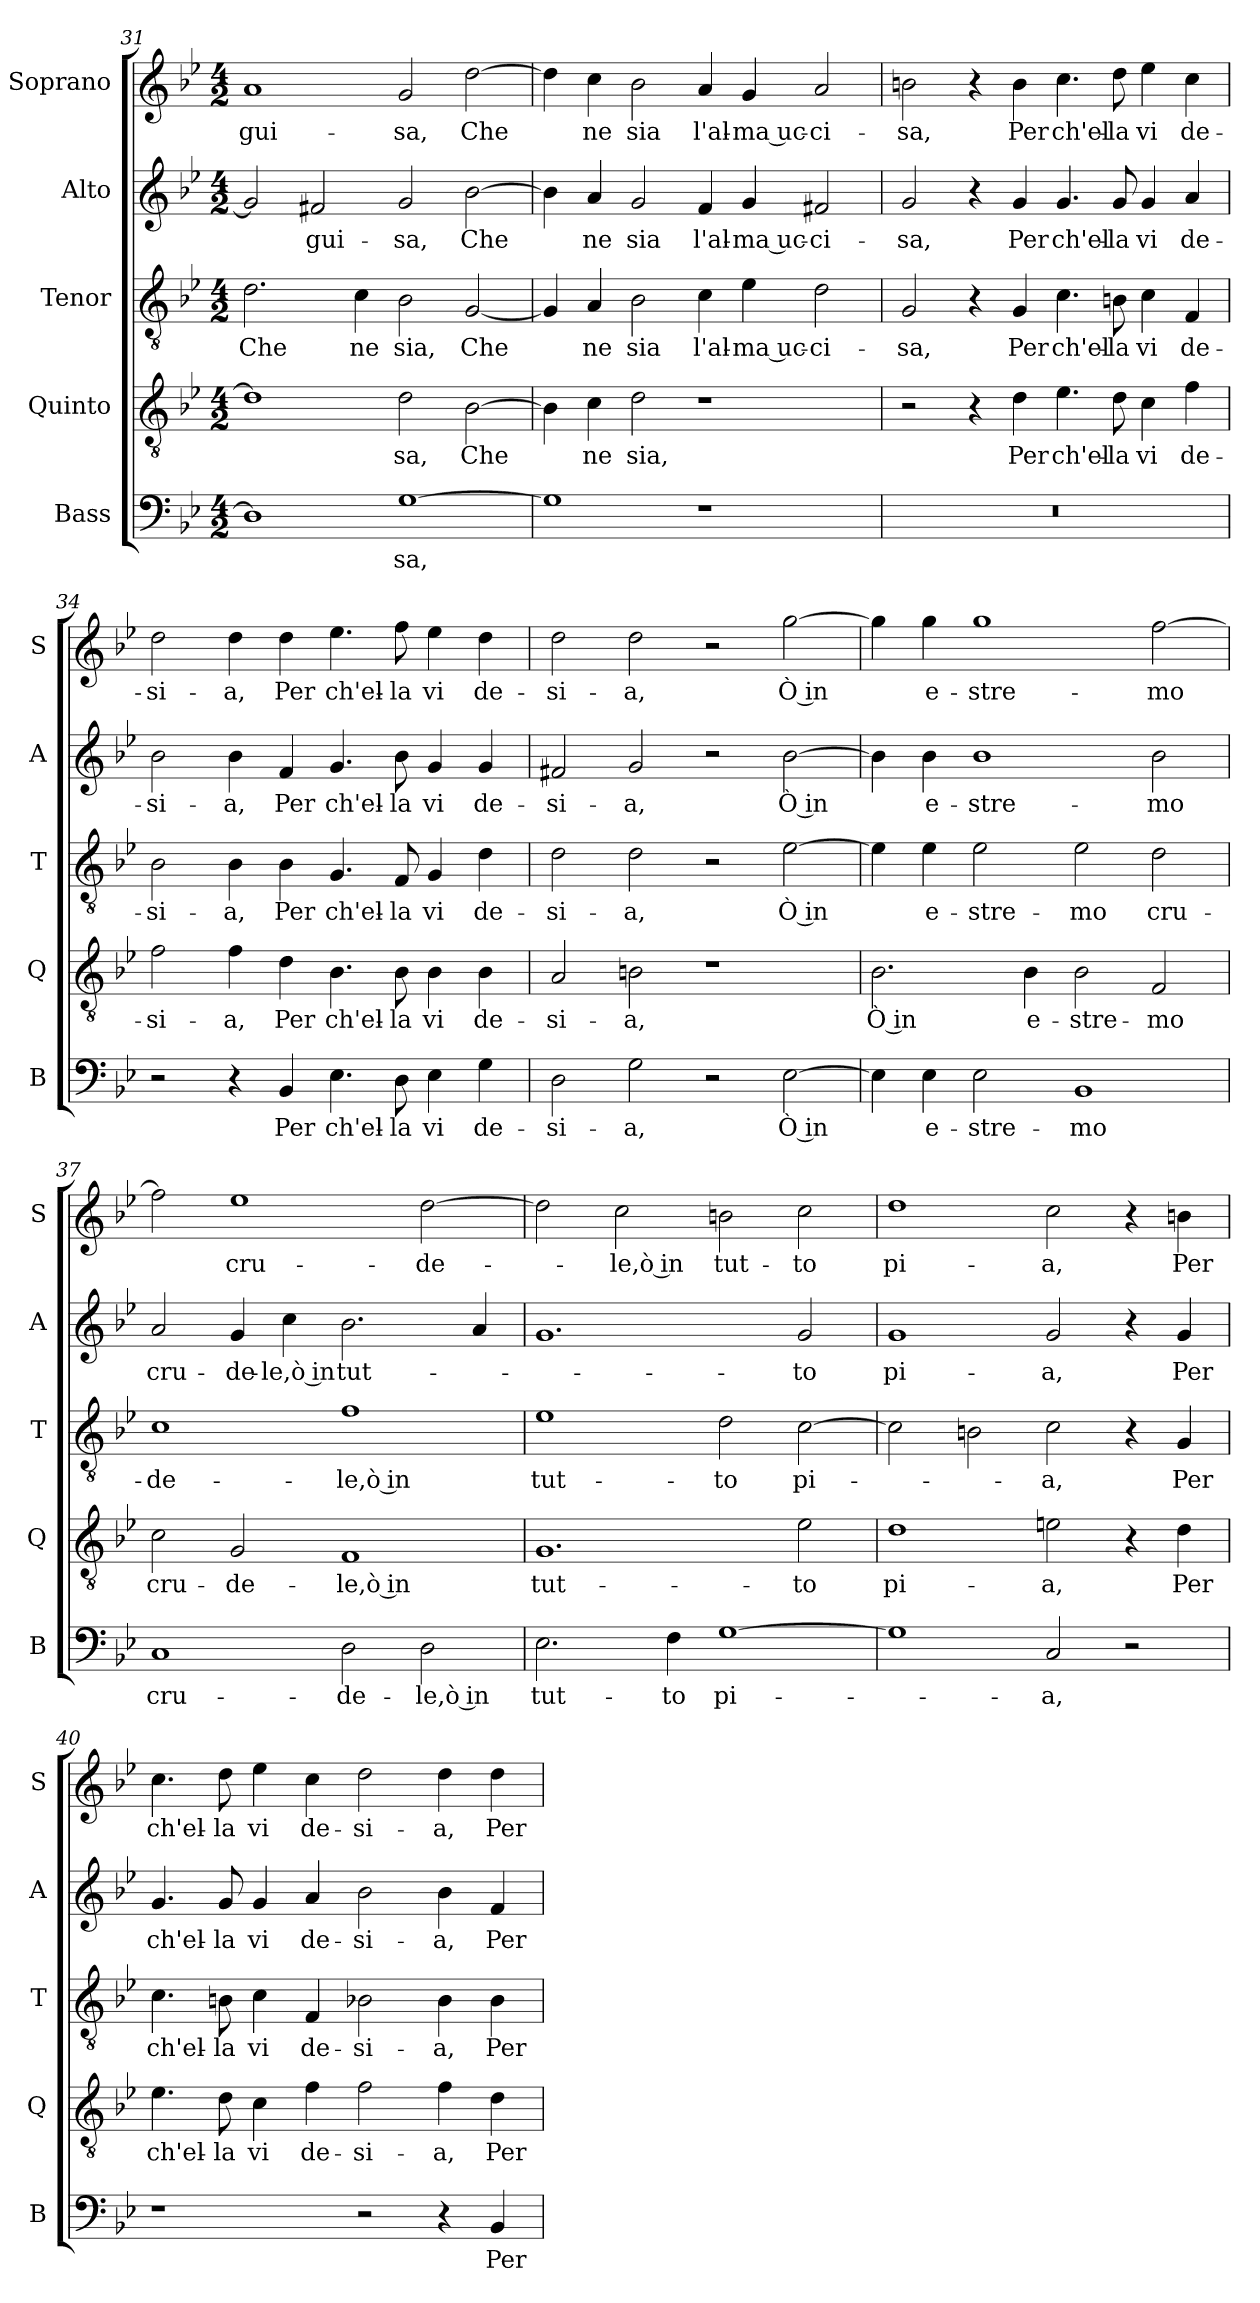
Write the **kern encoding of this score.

**kern	**text	**kern	**text	**kern	**text	**kern	**text	**kern	**text
*part5	*part5	*part4	*part4	*part3	*part3	*part2	*part2	*part1	*part1
*staff5	*staff5	*staff4	*staff4	*staff3	*staff3	*staff2	*staff2	*staff1	*staff1
*I"Bass	*	*I"Quinto	*	*I"Tenor	*	*I"Alto	*	*I"Soprano	*
*I'B	*	*I'Q	*	*I'T	*	*I'A	*	*I'S	*
*clefF4	*	*clefGv2	*	*clefGv2	*	*clefG2	*	*clefG2	*
*k[b-e-]	*	*k[b-e-]	*	*k[b-e-]	*	*k[b-e-]	*	*k[b-e-]	*
*B-:	*	*B-:	*	*B-:	*	*B-:	*	*B-:	*
*M4/2	*	*M4/2	*	*M4/2	*	*M4/2	*	*M4/2	*
=31	=31	=31	=31	=31	=31	=31	=31	=31	=31
!	!	!	!	!	!LO:LY:b	!	!	!	!LO:LY:b
1D]	.	1d]	.	2.d\	Che	2g/]	.	1a	gui-
!	!	!	!	!	!	!	!LO:LY:b	!	!
.	.	.	.	.	.	2f#X/	gui-	.	.
!	!	!	!	!	!LO:LY:b	!	!	!	!
.	.	.	.	4c\	ne	.	.	.	.
!	!LO:LY:b	!	!LO:LY:b	!	!LO:LY:b	!	!LO:LY:b	!	!LO:LY:b
[1G	-sa,	2d\	-sa,	2B-\	sia,	2g/	-sa,	2g/	-sa,
!	!	!	!LO:LY:b	!	!LO:LY:b	!	!LO:LY:b	!	!LO:LY:b
.	.	[2B-\	Che	[2G/	Che	[2b-\	Che	[2dd\	Che
!!LO:LB:g=z
=32	=32	=32	=32	=32	=32	=32	=32	=32	=32
1G]	.	4B-\]	.	4G/]	.	4b-\]	.	4dd\]	.
!	!	!	!LO:LY:b	!	!LO:LY:b	!	!LO:LY:b	!	!LO:LY:b
.	.	4c\	ne	4A/	ne	4a/	ne	4cc\	ne
!	!	!	!LO:LY:b	!	!LO:LY:b	!	!LO:LY:b	!	!LO:LY:b
.	.	2d\	sia,	2B-\	sia	2g/	sia	2b-\	sia
!	!	!	!	!	!LO:LY:b	!	!LO:LY:b	!	!LO:LY:b
1r	.	1r	.	4c\	l'al-	4f/	l'al-	4a/	l'al-
!	!	!	!	!	!LO:LY:b	!	!LO:LY:b	!	!LO:LY:b
.	.	.	.	4e-\	-ma uc-	4g/	-ma uc-	4g/	-ma uc-
!	!	!	!	!	!LO:LY:b	!	!LO:LY:b	!	!LO:LY:b
.	.	.	.	2d\	-ci-	2f#X/	-ci-	2a/	-ci-
=33	=33	=33	=33	=33	=33	=33	=33	=33	=33
!	!	!	!	!	!LO:LY:b	!	!LO:LY:b	!	!LO:LY:b
0r	.	2r	.	2G/	-sa,	2g/	-sa,	2bn\	-sa,
.	.	4r	.	4r	.	4r	.	4r	.
!	!	!	!LO:LY:b	!	!LO:LY:b	!	!LO:LY:b	!	!LO:LY:b
.	.	4d\	Per	4G/	Per	4g/	Per	4b\	Per
!	!	!	!LO:LY:b	!	!LO:LY:b	!	!LO:LY:b	!	!LO:LY:b
.	.	4.e-\	ch'el-	4.c\	ch'el-	4.g/	ch'el-	4.cc\	ch'el-
!	!	!	!LO:LY:b	!	!LO:LY:b	!	!LO:LY:b	!	!LO:LY:b
.	.	8d\	-la	8Bn\	-la	8g/	-la	8dd\	-la
!	!	!	!LO:LY:b	!	!LO:LY:b	!	!LO:LY:b	!	!LO:LY:b
.	.	4c\	vi	4c\	vi	4g/	vi	4ee-\	vi
!	!	!	!LO:LY:b	!	!LO:LY:b	!	!LO:LY:b	!	!LO:LY:b
.	.	4f\	de-	4F/	de-	4a/	de-	4cc\	de-
=34	=34	=34	=34	=34	=34	=34	=34	=34	=34
!	!	!	!LO:LY:b	!	!LO:LY:b	!	!LO:LY:b	!	!LO:LY:b
2r	.	2f\	-si-	2B-\	-si-	2b-\	-si-	2dd\	-si-
!	!	!	!LO:LY:b	!	!LO:LY:b	!	!LO:LY:b	!	!LO:LY:b
4r	.	4f\	-a,	4B-\	-a,	4b-\	-a,	4dd\	-a,
!	!LO:LY:b	!	!LO:LY:b	!	!LO:LY:b	!	!LO:LY:b	!	!LO:LY:b
4BB-/	Per	4d\	Per	4B-\	Per	4f/	Per	4dd\	Per
!	!LO:LY:b	!	!LO:LY:b	!	!LO:LY:b	!	!LO:LY:b	!	!LO:LY:b
4.E-\	ch'el-	4.B-\	ch'el-	4.G/	ch'el-	4.g/	ch'el-	4.ee-\	ch'el-
!	!LO:LY:b	!	!LO:LY:b	!	!LO:LY:b	!	!LO:LY:b	!	!LO:LY:b
8D\	-la	8B-\	-la	8F/	-la	8b-\	-la	8ff\	-la
!	!LO:LY:b	!	!LO:LY:b	!	!LO:LY:b	!	!LO:LY:b	!	!LO:LY:b
4E-\	vi	4B-\	vi	4G/	vi	4g/	vi	4ee-\	vi
!	!LO:LY:b	!	!LO:LY:b	!	!LO:LY:b	!	!LO:LY:b	!	!LO:LY:b
4G\	de-	4B-\	de-	4d\	de-	4g/	de-	4dd\	de-
!!LO:PB:g=z
=35	=35	=35	=35	=35	=35	=35	=35	=35	=35
!	!LO:LY:b	!	!LO:LY:b	!	!LO:LY:b	!	!LO:LY:b	!	!LO:LY:b
2D\	-si-	2A/	-si-	2d\	-si-	2f#X/	-si-	2dd\	-si-
!	!LO:LY:b	!	!LO:LY:b	!	!LO:LY:b	!	!LO:LY:b	!	!LO:LY:b
2G\	-a,	2Bn\	-a,	2d\	-a,	2g/	-a,	2dd\	-a,
2r	.	1r	.	2r	.	2r	.	2r	.
!	!LO:LY:b	!	!	!	!LO:LY:b	!	!LO:LY:b	!	!LO:LY:b
[2E-\	Ò in	.	.	[2e-\	Ò in	[2b-\	Ò in	[2gg\	Ò in
=36	=36	=36	=36	=36	=36	=36	=36	=36	=36
!	!	!	!LO:LY:b	!	!	!	!	!	!
4E-\]	.	2.B-\	Ò in	4e-\]	.	4b-\]	.	4gg\]	.
!	!LO:LY:b	!	!	!	!LO:LY:b	!	!LO:LY:b	!	!LO:LY:b
4E-\	e-	.	.	4e-\	e-	4b-\	e-	4gg\	e-
!	!LO:LY:b	!	!	!	!LO:LY:b	!	!LO:LY:b	!	!LO:LY:b
2E-\	-stre-	.	.	2e-\	-stre-	1b-	-stre-	1gg	-stre-
!	!	!	!LO:LY:b	!	!	!	!	!	!
.	.	4B-\	e-	.	.	.	.	.	.
!	!LO:LY:b	!	!LO:LY:b	!	!LO:LY:b	!	!	!	!
1BB-	-mo	2B-\	-stre-	2e-\	-mo	.	.	.	.
!	!	!	!LO:LY:b	!	!LO:LY:b	!	!LO:LY:b	!	!LO:LY:b
.	.	2F/	-mo	2d\	cru-	2b-\	-mo	[2ff\	-mo
=37	=37	=37	=37	=37	=37	=37	=37	=37	=37
!	!LO:LY:b	!	!LO:LY:b	!	!LO:LY:b	!	!LO:LY:b	!	!
1C	cru-	2c\	cru-	1c	-de-	2a/	cru-	2ff\]	.
!	!	!	!LO:LY:b	!	!	!	!LO:LY:b	!	!LO:LY:b
.	.	2G/	-de-	.	.	4g/	-de-	1ee-	cru-
!	!	!	!	!	!	!	!LO:LY:b	!	!
.	.	.	.	.	.	4cc\	-le,ò in	.	.
!	!LO:LY:b	!	!LO:LY:b	!	!LO:LY:b	!	!LO:LY:b	!	!
2D\	-de-	1F	-le,ò in	1f	-le,ò in	2.b-\	tut-	.	.
!	!LO:LY:b	!	!	!	!	!	!	!	!LO:LY:b
2D\	-le,ò in	.	.	.	.	.	.	[2dd\	-de-
.	.	.	.	.	.	4a/	.	.	.
=38	=38	=38	=38	=38	=38	=38	=38	=38	=38
!	!LO:LY:b	!	!LO:LY:b	!	!LO:LY:b	!	!	!	!
2.E-\	tut-	1.G	tut-	1e-	tut-	1.g	.	2dd\]	.
!	!	!	!	!	!	!	!	!	!LO:LY:b
.	.	.	.	.	.	.	.	2cc\	-le,ò in
!	!LO:LY:b	!	!	!	!	!	!	!	!
4F\	-to	.	.	.	.	.	.	.	.
!	!LO:LY:b	!	!	!	!LO:LY:b	!	!	!	!LO:LY:b
[1G	pi-	.	.	2d\	-to	.	.	2bn\	tut-
!	!	!	!LO:LY:b	!	!LO:LY:b	!	!LO:LY:b	!	!LO:LY:b
.	.	2e-\	-to	[2c\	pi-	2g/	-to	2cc\	-to
!!LO:LB:g=z
=39	=39	=39	=39	=39	=39	=39	=39	=39	=39
!	!	!	!LO:LY:b	!	!	!	!LO:LY:b	!	!LO:LY:b
1G]	.	1d	pi-	2c\]	.	1g	pi-	1dd	pi-
.	.	.	.	2Bn\	.	.	.	.	.
!	!LO:LY:b	!	!LO:LY:b	!	!LO:LY:b	!	!LO:LY:b	!	!LO:LY:b
2C/	-a,	2en\	-a,	2c\	-a,	2g/	-a,	2cc\	-a,
2r	.	4r	.	4r	.	4r	.	4r	.
!	!	!	!LO:LY:b	!	!LO:LY:b	!	!LO:LY:b	!	!LO:LY:b
.	.	4d\	Per	4G/	Per	4g/	Per	4bn\	Per
=40	=40	=40	=40	=40	=40	=40	=40	=40	=40
!	!	!	!LO:LY:b	!	!LO:LY:b	!	!LO:LY:b	!	!LO:LY:b
1r	.	4.e-\	ch'el-	4.c\	ch'el-	4.g/	ch'el-	4.cc\	ch'el-
!	!	!	!LO:LY:b	!	!LO:LY:b	!	!LO:LY:b	!	!LO:LY:b
.	.	8d\	-la	8Bn\	-la	8g/	-la	8dd\	-la
!	!	!	!LO:LY:b	!	!LO:LY:b	!	!LO:LY:b	!	!LO:LY:b
.	.	4c\	vi	4c\	vi	4g/	vi	4ee-\	vi
!	!	!	!LO:LY:b	!	!LO:LY:b	!	!LO:LY:b	!	!LO:LY:b
.	.	4f\	de-	4F/	de-	4a/	de-	4cc\	de-
!	!	!	!LO:LY:b	!	!LO:LY:b	!	!LO:LY:b	!	!LO:LY:b
2r	.	2f\	-si-	2B-X\	-si-	2b-\	-si-	2dd\	-si-
!	!	!	!LO:LY:b	!	!LO:LY:b	!	!LO:LY:b	!	!LO:LY:b
4r	.	4f\	-a,	4B-\	-a,	4b-\	-a,	4dd\	-a,
!	!LO:LY:b	!	!LO:LY:b	!	!LO:LY:b	!	!LO:LY:b	!	!LO:LY:b
4BB-/	Per	4d\	Per	4B-\	Per	4f/	Per	4dd\	Per
=	=	=	=	=	=	=	=	=	=
*-	*-	*-	*-	*-	*-	*-	*-	*-	*-
